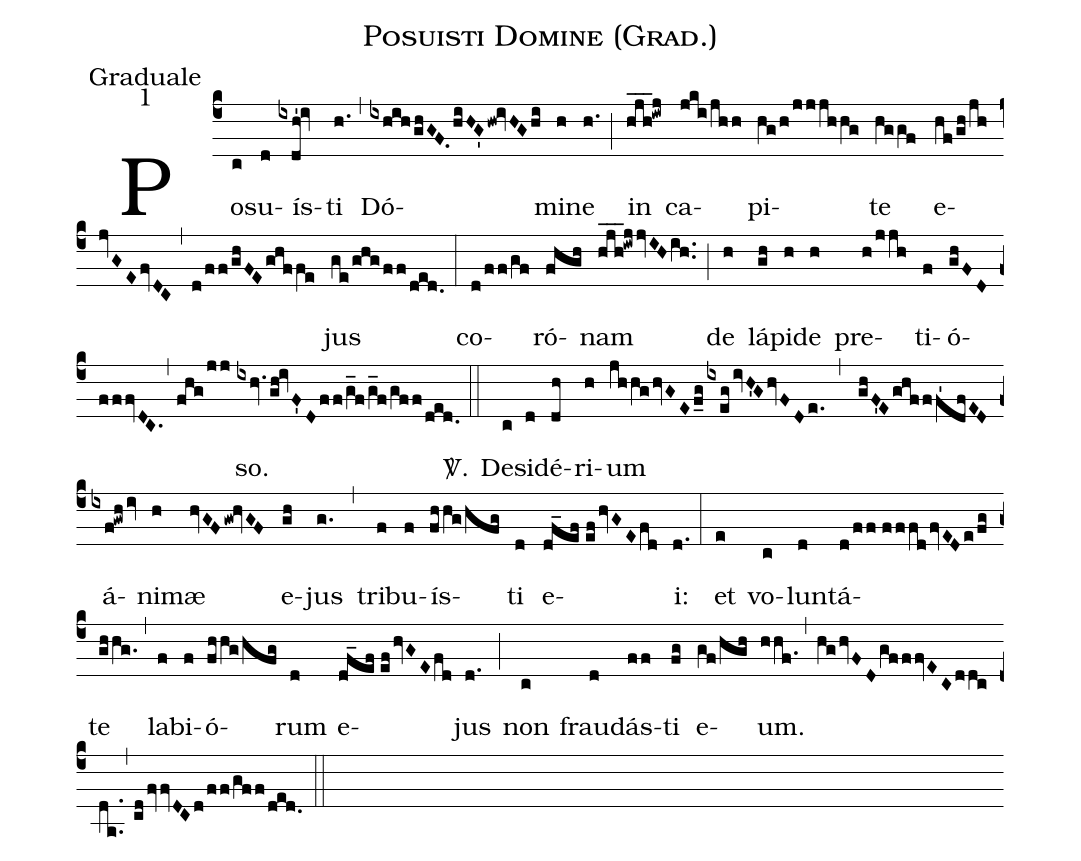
name:Posuisti Domine (Grad.);
office-part:Graduale;
mode:1;
%%
(c4)Po(c)su(d)ís(ixdh'!iv)ti(h.) (,) Dó(ixhihghGF.hiHG'/hw!ivHGhi)mi(h)ne(h.) (;) in(hjh___!iwj) ca(jki/jhh)pi(hg/h/jjjhhg)te(hggf) e(hf/gh/jh/jvGEfvDC,d/ff/ghFEghffe)jus(ge/ghgff/ded.) (:) co(d/ff/gf)ró(fhgh)nam(hjh___!iwjjvIHih..) (;) de(h) lá(gh)pi(h)de(h) pre(h/jjh)ti(f)ó(ghFDfffvDC.,fhg/jj)so.(ixhv.gh!ivF'Dff/g_f/g_f/gff/ded.)

<sp>V/</sp>.(::) De(c)si(d)dé(dh)ri(h)um(jhhg/hvGEf_gixeg/ivH'GhvFDe.,ghF'Eghff/f'1dfED) á(ixf!gwhiv)ni(h)mæ(hvGF/gw!hvGF) e(gh)jus(g.) (,) tri(f)bu(f)ís(fhhg/hfg)ti(d) e(df_ef//ef/hvGEfd)i:(d.) (:) et(e) vo(c)lun(d)tá(d/ff//fffd/fvEDe/fg)te(ghhg.) (,) la(f)bi(f)ó(fhhg/hfg)rum(d) e(df_ef//ef/hvGEfd)jus(d.) (;) non(c) frau(d)dás(ff)ti(fg) e(gf/hgh)um.(hhf.,hg/hvFDgfffvECddc/da..,cd/fvfvDCd/ff/gff/ded.) (::)
